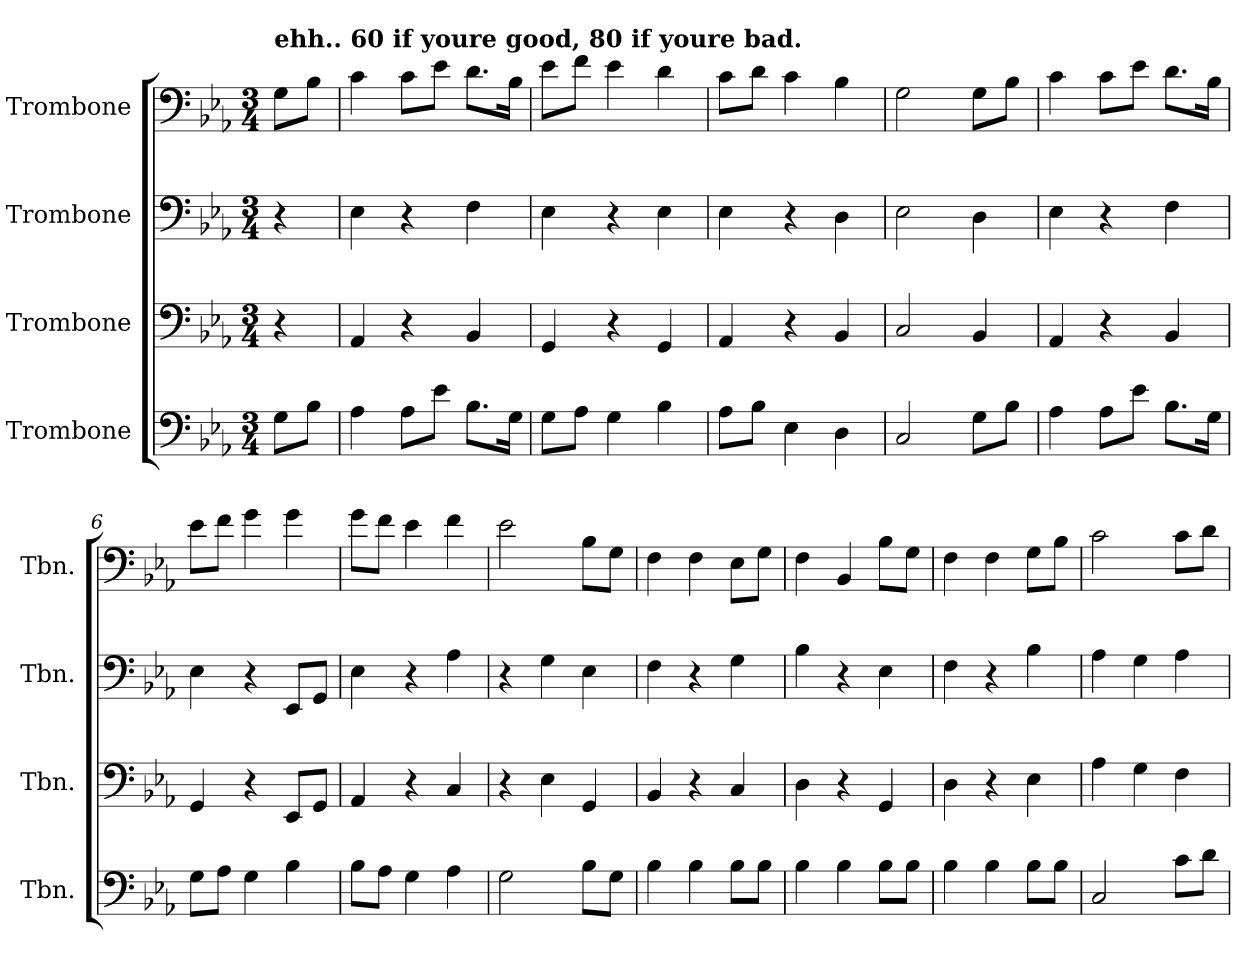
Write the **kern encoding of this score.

**kern	**kern	**kern	**kern
*part4	*part3	*part2	*part1
*staff4	*staff3	*staff2	*staff1
*I"Trombone	*I"Trombone	*I"Trombone	*I"Trombone
*I'Tbn.	*I'Tbn.	*I'Tbn.	*I'Tbn.
*clefF4	*clefF4	*clefF4	*clefF4
*k[b-e-a-]	*k[b-e-a-]	*k[b-e-a-]	*k[b-e-a-]
*M3/4	*M3/4	*M3/4	*M3/4
=	=	=	=
!	!	!	!LO:TX:a:B:t=ehh.. 60 if youre good, 80 if youre bad.
8G\L	4r	4r	8G\L
8B-\J	.	.	8B-\J
=1	=1	=1	=1
4A-\	4AA-/	4E-\	4c\
8A-\L	4r	4r	8c\L
8e-\J	.	.	8e-\J
8.B-\L	4BB-/	4F\	8.d\L
16G\Jk	.	.	16B-\Jk
=2	=2	=2	=2
8G\L	4GG/	4E-\	8e-\L
8A-\J	.	.	8f\J
4G\	4r	4r	4e-\
4B-\	4GG/	4E-\	4d\
=3	=3	=3	=3
8A-\L	4AA-/	4E-\	8c\L
8B-\J	.	.	8d\J
4E-\	4r	4r	4c\
4D\	4BB-/	4D\	4B-\
=4	=4	=4	=4
2C/	2C/	2E-\	2G\
8G\L	4BB-/	4D\	8G\L
8B-\J	.	.	8B-\J
=5	=5	=5	=5
4A-\	4AA-/	4E-\	4c\
8A-\L	4r	4r	8c\L
8e-\J	.	.	8e-\J
8.B-\L	4BB-/	4F\	8.d\L
16G\Jk	.	.	16B-\Jk
!!LO:LB:g=z
=6	=6	=6	=6
8G\L	4GG/	4E-\	8e-\L
8A-\J	.	.	8f\J
4G\	4r	4r	4g\
4B-\	8EE-/L	8EE-/L	4g\
.	8GG/J	8GG/J	.
=7	=7	=7	=7
8B-\L	4AA-/	4E-\	8g\L
8A-\J	.	.	8f\J
4G\	4r	4r	4e-\
4A-\	4C/	4A-\	4f\
=8	=8	=8	=8
2G\	4r	4r	2e-\
.	4E-\	4G\	.
8B-\L	4GG/	4E-\	8B-\L
8G\J	.	.	8G\J
=9	=9	=9	=9
4B-\	4BB-/	4F\	4F\
4B-\	4r	4r	4F\
8B-\L	4C/	4G\	8E-\L
8B-\J	.	.	8G\J
=10	=10	=10	=10
4B-\	4D\	4B-\	4F\
4B-\	4r	4r	4BB-/
8B-\L	4GG/	4E-\	8B-\L
8B-\J	.	.	8G\J
=11	=11	=11	=11
4B-\	4D\	4F\	4F\
4B-\	4r	4r	4F\
8B-\L	4E-\	4B-\	8G\L
8B-\J	.	.	8B-\J
=12	=12	=12	=12
2C/	4A-\	4A-\	2c\
.	4G\	4G\	.
8c\L	4F\	4A-\	8c\L
8d\J	.	.	8d\J
=	=	=	=
*-	*-	*-	*-
